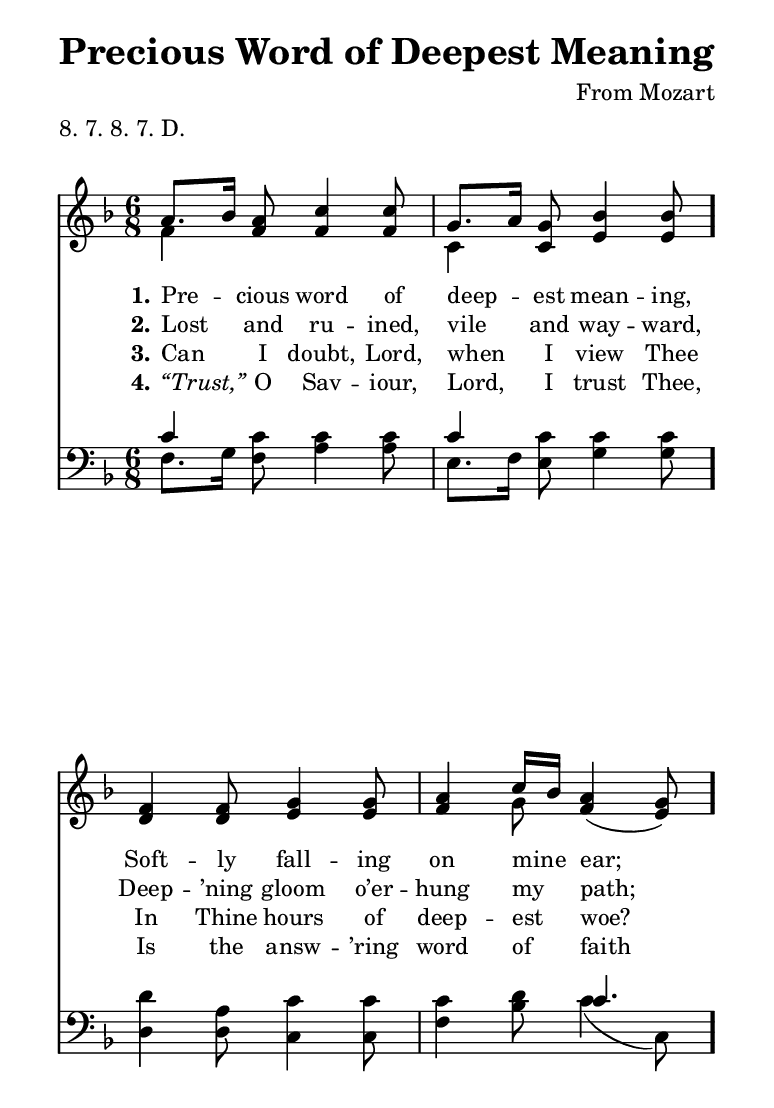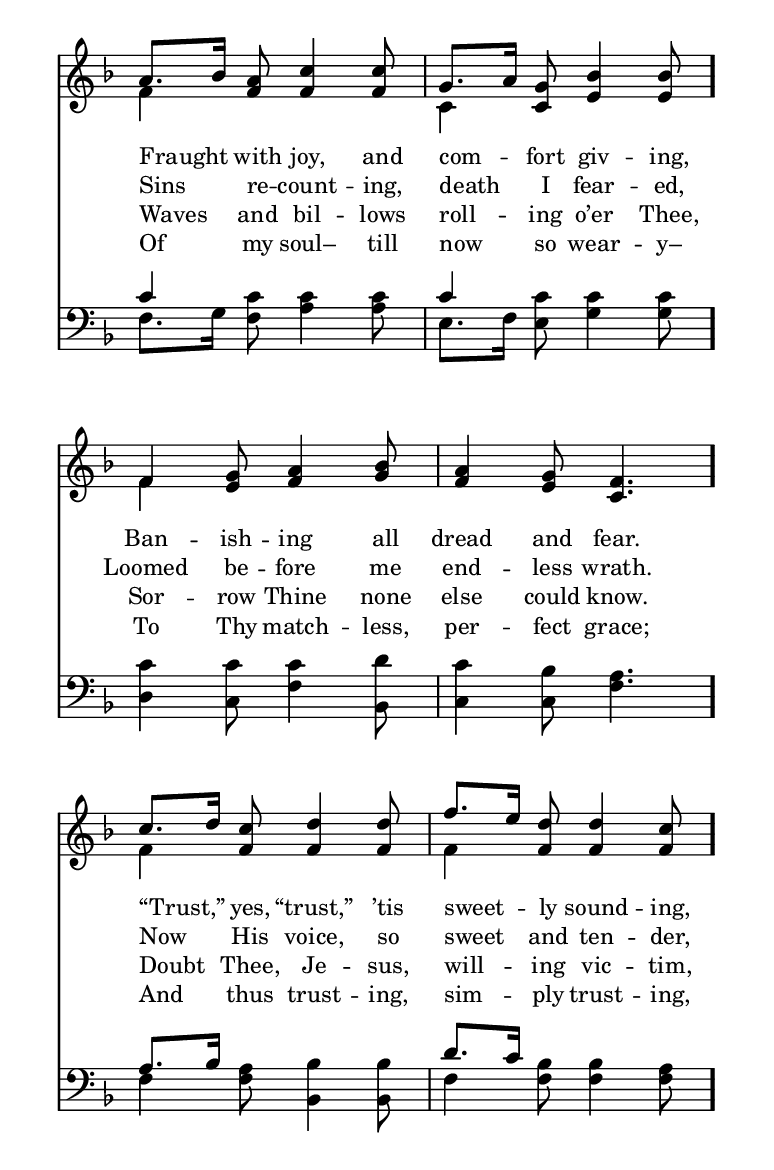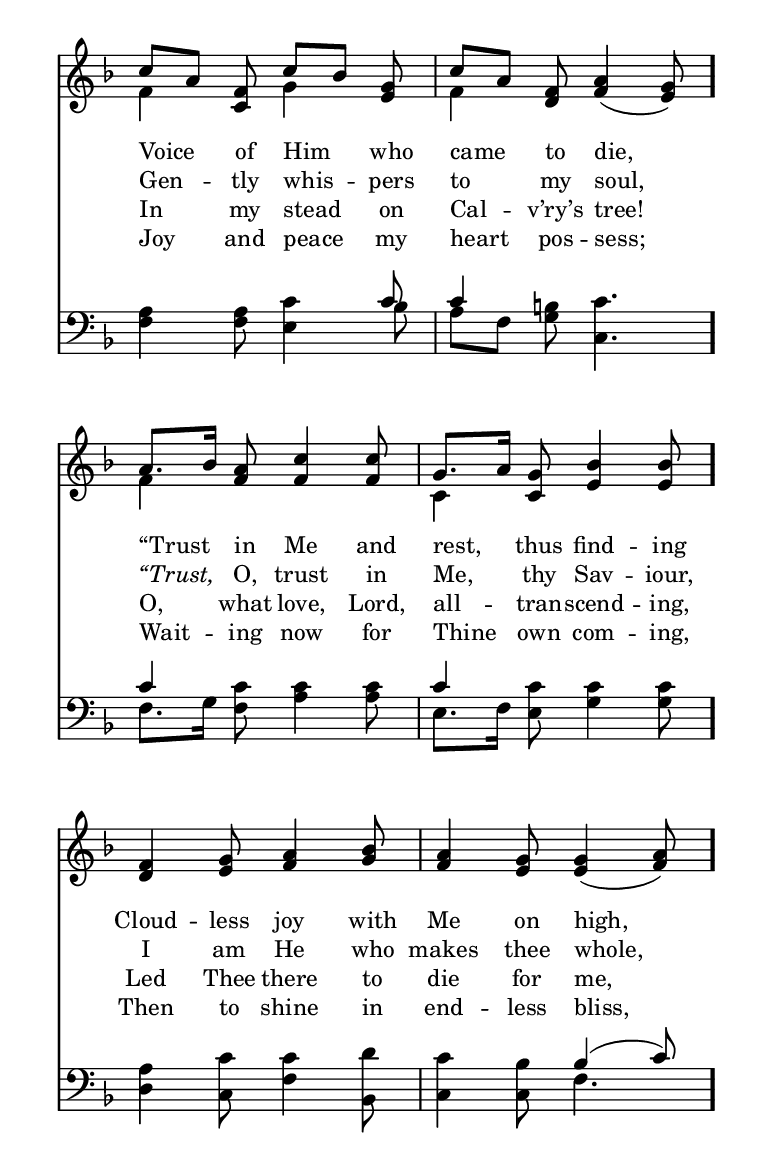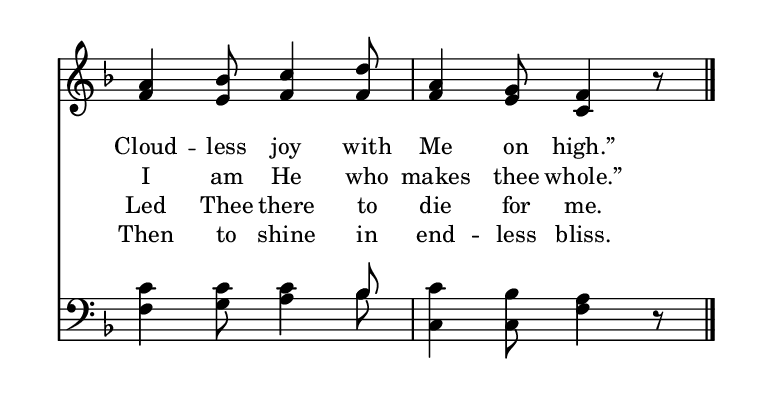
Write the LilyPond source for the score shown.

\include "common/global.ily"
\paper {
  \include "common/paper.ily"
  ragged-last-bottom = ##t
  page-count = #(cond (is-eogsized 2) (#t #f))
}

\header{
  hymnnumber = "260"
  title = "Precious Word of Deepest Meaning"
  tunename = ""
  meter = "8. 7. 8. 7. D."
  poet = ""
  composer = "From Mozart"
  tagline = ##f
}

global = {
  \include "common/overrides.ily"
  \override Staff.TimeSignature.style = #'numbered
  \time 6/8
  \override Score.MetronomeMark.transparent = ##t % hide all fermata changes too
  \tempo 4=80
  \key f \major
  \autoBeamOff
}

notesSoprano = {
\global
\relative c'' {

  a8.[ bes16] a8 c4 c8 | g8.[ a16] g8 bes4 bes8 |
  f4 f8 g4 g8 | a4 c16[ bes] a4( g8) |
  a8.[ bes16] a8 c4 c8 | g8.[ a16] g8 bes4 bes8 |
  f4 g8 a4 bes8 | a4 g8 f4.

  c'8.[ d16] c8 d4 d8 | f8.[ e16] d8 d4 c8 |
  c8[ a] f c'[ bes] g | c[ a] f a4( g8) |
  a8.[ bes16] a8 c4 c8 | g8.[ a16] g8 bes4 bes8 |
  f4 g8 a4 bes8 | a4 g8 g4( a8) |
  a4 bes8 c4 d8 | a4 g8 f4 r8 |

  \bar "|."

}
}

notesAlto = {
\global
\relative e' {

  f4 f8 f4 f8 | c4 c8 e4 e8 |
  d4 d8 e4 e8 | f4 g8 f4( e8) |
  f4 f8 f4 f8 | c4 c8 e4 e8 |
  f4 e8 f4 g8 | f4 e8 c4. |

  f4 f8 f4 f8 | f4 f8 f4 f8 |
  f4 c8 g'4 e8 | f4 d8 f4( e8) |
  f4 f8 f4 f8 | c4 c8 e4 e8 |
  d4 e8 f4 g8 | f4 e8 e4( f8) |
  f4 e8 f4 f8 | f4 e8 c4 r8 |

}
}

notesTenor = {
\global
\relative a {

  c4 c8 c4 c8 | c4 c8 c4 c8 |
  d4 a8 c4 c8 | c4 d8 c4. |
  c4 c8 c4 c8 | c4 c8 c4 c8 |
  c4 c8 c4 d8 | c4 bes8 a4. |
  a8.[ bes16] a8 bes4 bes8 | d8.[ c16] bes8 bes4 a8 |
  a4 a8 c4 c8 | c4 b8 c4. |
  c4 c8 c4 c8 | c4 c8 c4 c8 |
  a4 c8 c4 d8 | c4 bes8 bes4( c8) |
  c4 c8 c4 bes8 | c4 bes8 a4 r8 |

}
}

notesBass = {
\global
\relative f {

  f8.[ g16] f8 a4 a8 | e8.[ f16] e8 g4 g8 |
  d4 d8 c4 c8 | f4 bes8 c4( c,8) |
  f8.[ g16] f8 a4 a8 | e8.[ f16] e8 g4 g8 |
  d4 c8 f4 bes,8 | c4 c8 f4. |
  f4 f8 bes,4 bes8 | f'4 f8 f4 f8 |
  f4 f8 e4 bes'8 | a8[ f] g c,4. |
  f8.[ g16] f8 a4 a8 | e8.[ f16] e8 g4 g8 |
  d4 c8 f4 bes,8 | c4 c8 f4. |
  f4 g8 a4 bes8 | c,4 c8 f4 r8 |

}
}

wordsA = \lyricmode {
\set stanza = "1."

Pre -- cious word of deep -- est mean -- ing, \bar "."
Soft -- ly fall -- ing on mine ear; \bar "."
Fraught with joy, and com -- fort giv -- ing, \bar "."
Ban -- ish -- ing all dread and fear. \bar "."
“Trust,” yes, “trust,” ’tis sweet -- ly sound -- ing, \bar "."
Voice of Him who came to die, \bar "."
“Trust in Me and rest, thus find -- ing \bar "."
%{HIDE>%} Cloud -- less joy with Me on high, %{<HIDE%} \bar "."
Cloud -- less joy with Me on high.” \bar "."

}

wordsB = \lyricmode {
\set stanza = "2."

Lost and ru -- ined, vile and way -- ward,
Deep -- ’ning gloom o’er -- hung my path;
Sins re -- count -- ing, death I fear -- ed,
Loomed be -- fore me end -- less wrath.
Now His voice, so sweet and ten -- der,
Gen -- tly whis -- pers to my soul,
\italicsOn “Trust, \italicsOff O, trust in Me, thy Sav -- iour,
%{HIDE>%} I am He who makes thee whole, %{<HIDE%}
I am He who makes thee whole.”

}

wordsC = \lyricmode {
\set stanza = "3."

Can I doubt, Lord, when I view Thee
In Thine hours of deep -- est woe?
Waves and bil -- lows roll -- ing o’er Thee,
Sor -- row Thine none else could know.
Doubt Thee, Je -- sus, will -- ing vic -- tim,
In my stead on Cal -- v’ry’s tree!
O, what love, Lord, all -- tran -- scend -- ing,
%{HIDE>%} Led Thee there to die for me, %{<HIDE%}
Led Thee there to die for me.

}

wordsD = \lyricmode {
\set stanza = "4."

\italicsOn “Trust,” \italicsOff O Sav -- iour, Lord, I trust Thee,
Is the answ -- ’ring word of faith
Of my soul– till now so wear -- y–
To Thy match -- less, per -- fect grace;
And thus trust -- ing, sim -- ply trust -- ing,
Joy and peace my heart pos -- sess;
Wait -- ing now for Thine own com -- ing,
%{HIDE>%} Then to shine in end -- less bliss, %{<HIDE%}
Then to shine in end -- less bliss.

}

\score {
  \context ChoirStaff <<
    \context Staff = upper <<
      \set ChoirStaff.systemStartDelimiter = #'SystemStartBar
      \set ChoirStaff.printPartCombineTexts = ##f
      \partcombine #'(2 . 9) \notesSoprano \notesAlto
      \context NullVoice = sopranos { \voiceOne << \notesSoprano >> }
      \context NullVoice = altos { \voiceTwo << \notesAlto >> }
      \context Lyrics = one   \lyricsto sopranos \wordsA
      \context Lyrics = two   \lyricsto sopranos \wordsB
      \context Lyrics = three \lyricsto sopranos \wordsC
      \context Lyrics = four  \lyricsto sopranos \wordsD
    >>
    \context Staff = men <<
      \clef bass
      \set ChoirStaff.printPartCombineTexts = ##f
      \partcombine #'(2 . 9) \notesTenor \notesBass
      \context NullVoice = tenors { \voiceOne << \notesTenor >> }
      \context NullVoice = basses { \voiceTwo << \notesBass >> }
    >>
  >>
  \layout {
    \include "common/layout.ily"
  }
  \midi{
    \include "common/midi.ily"
  }
}

\version "2.19.49"  % necessary for upgrading to future LilyPond versions.

% vi:set et ts=2 sw=2 ai nocindent syntax=lilypond:
